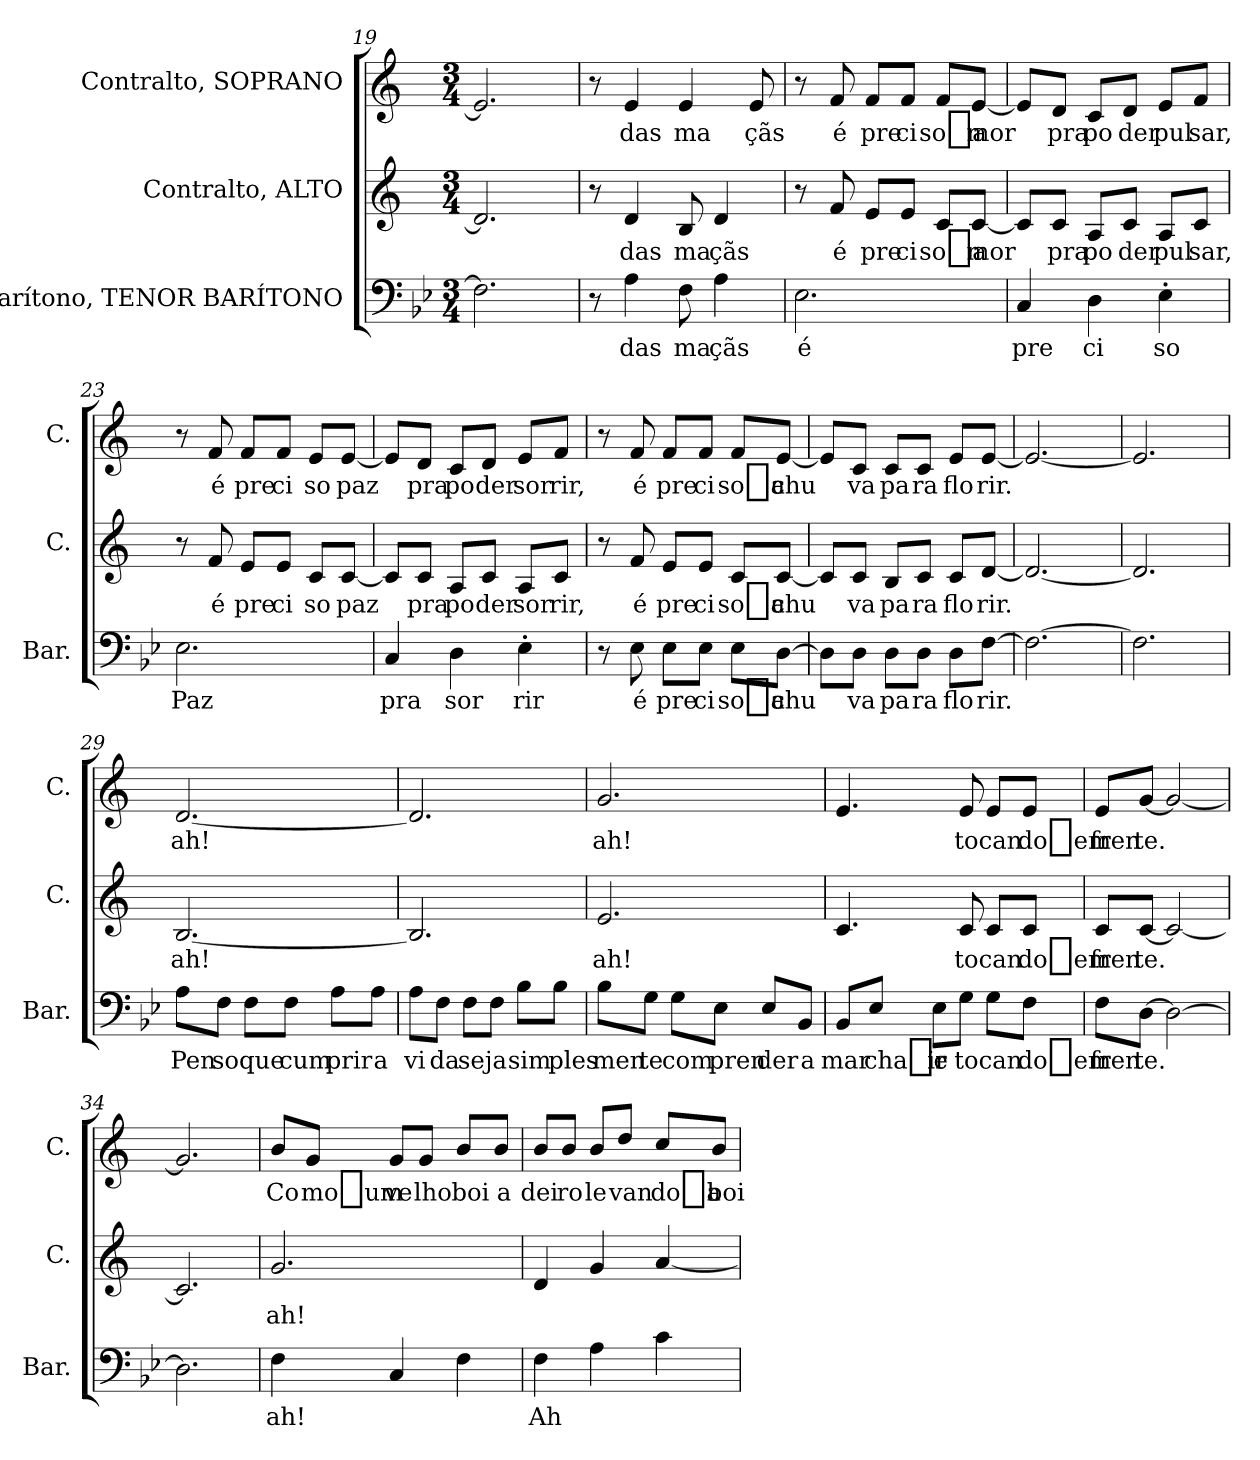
**kern	**text	**kern	**text	**kern	**text
*part3	*part3	*part2	*part2	*part1	*part1
*staff3	*staff3	*staff2	*staff2	*staff1	*staff1
*I"Barítono, TENOR BARÍTONO	*	*I"Contralto, ALTO	*	*I"Contralto, SOPRANO	*
*I'Bar.	*	*I'C.	*	*I'C.	*
*clefF4	*	*clefG2	*	*clefG2	*
*	*	*ITrd1c2	*	*ITrd1c2	*
*k[b-e-]	*	*k[b-e-]	*	*k[b-e-]	*
*M3/4	*	*M3/4	*	*M3/4	*
=19	=19	=19	=19	=19	=19
2.F\]	.	2.c/]	.	2.d/]	.
=20	=20	=20	=20	=20	=20
8r	.	8r	.	8r	.
!	!LO:LY:b	!	!LO:LY:b	!	!LO:LY:b
4A\	das	4c/	das	4d/	das
!	!LO:LY:b	!	!LO:LY:b	!	!LO:LY:b
8F\	ma-	8A/	ma-	4d/	ma
!	!LO:LY:b	!	!LO:LY:b	!	!
4A\	-çãs	4c/	-çãs	.	.
!	!	!	!	!	!LO:LY:b
.	.	.	.	8d/	çãs
=21	=21	=21	=21	=21	=21
!	!LO:LY:b	!	!	!	!
2.E-\	é	8r	.	8r	.
!	!	!	!LO:LY:b	!	!LO:LY:b
.	.	8e-/	é	8e-/	é
!	!	!	!LO:LY:b	!	!LO:LY:b
.	.	8d/L	pre	8e-/L	pre
!	!	!	!LO:LY:b	!	!LO:LY:b
.	.	8d/J	ci	8e-/J	ci
!	!	!	!LO:LY:b	!	!LO:LY:b
.	.	8B-/L	so_a	8e-/L	so_a
!	!	!	!LO:LY:b	!	!LO:LY:b
.	.	[8B-/J	mor	[8d/J	mor
!!LO:PB:g=z
=22	=22	=22	=22	=22	=22
!	!LO:LY:b	!	!	!	!
4C/	pre	8B-/L]	.	8d/L]	.
!	!	!	!LO:LY:b	!	!LO:LY:b
.	.	8B-/J	pra	8c/J	pra
!	!LO:LY:b	!	!LO:LY:b	!	!LO:LY:b
4D\	ci	8G/L	po	8B-/L	po
!	!	!	!LO:LY:b	!	!LO:LY:b
.	.	8B-/J	der	8c/J	der
!	!LO:LY:b	!	!LO:LY:b	!	!LO:LY:b
4E-'\	so	8G/L	pul	8d/L	pul
!	!	!	!LO:LY:b	!	!LO:LY:b
.	.	8B-/J	sar,	8e-/J	sar,
=23	=23	=23	=23	=23	=23
!	!LO:LY:b	!	!	!	!
2.E-\	Paz	8r	.	8r	.
!	!	!	!LO:LY:b	!	!LO:LY:b
.	.	8e-/	é	8e-/	é
!	!	!	!LO:LY:b	!	!LO:LY:b
.	.	8d/L	pre	8e-/L	pre
!	!	!	!LO:LY:b	!	!LO:LY:b
.	.	8d/J	ci	8e-/J	ci
!	!	!	!LO:LY:b	!	!LO:LY:b
.	.	8B-/L	so	8d/L	so
!	!	!	!LO:LY:b	!	!LO:LY:b
.	.	[8B-/J	paz	[8d/J	paz
=24	=24	=24	=24	=24	=24
!	!LO:LY:b	!	!	!	!
4C/	pra	8B-/L]	.	8d/L]	.
!	!	!	!LO:LY:b	!	!LO:LY:b
.	.	8B-/J	pra	8c/J	pra
!	!LO:LY:b	!	!LO:LY:b	!	!LO:LY:b
4D\	sor	8G/L	po	8B-/L	po
!	!	!	!LO:LY:b	!	!LO:LY:b
.	.	8B-/J	der	8c/J	der
!	!LO:LY:b	!	!LO:LY:b	!	!LO:LY:b
4E-'\	rir	8G/L	sor	8d/L	sor
!	!	!	!LO:LY:b	!	!LO:LY:b
.	.	8B-/J	rir,	8e-/J	rir,
!!LO:LB:g=z
=25	=25	=25	=25	=25	=25
8r	.	8r	.	8r	.
!	!LO:LY:b	!	!LO:LY:b	!	!LO:LY:b
8E-\	é	8e-/	é	8e-/	é
!	!LO:LY:b	!	!LO:LY:b	!	!LO:LY:b
8E-\L	pre	8d/L	pre	8e-/L	pre
!	!LO:LY:b	!	!LO:LY:b	!	!LO:LY:b
8E-\J	ci	8d/J	ci	8e-/J	ci
!	!LO:LY:b	!	!LO:LY:b	!	!LO:LY:b
8E-\L	so_a	8B-/L	so_a	8e-/L	so_a
!	!LO:LY:b	!	!LO:LY:b	!	!LO:LY:b
[8D\J	chu	[8B-/J	chu	[8d/J	chu
=26	=26	=26	=26	=26	=26
8D\L]	.	8B-/L]	.	8d/L]	.
!	!LO:LY:b	!	!LO:LY:b	!	!LO:LY:b
8D\J	va	8B-/J	va	8B-/J	va
!	!LO:LY:b	!	!LO:LY:b	!	!LO:LY:b
8D\L	pa	8A/L	pa	8B-/L	pa
!	!LO:LY:b	!	!LO:LY:b	!	!LO:LY:b
8D\J	ra	8B-/J	ra	8B-/J	ra
!	!LO:LY:b	!	!LO:LY:b	!	!LO:LY:b
8D\L	flo	8B-/L	flo	8d/L	flo
!	!LO:LY:b	!	!LO:LY:b	!	!LO:LY:b
[8F\J	rir.	[8c/J	rir.	[8d/J	rir.
=27	=27	=27	=27	=27	=27
2.F\_	.	2.c/_	.	2.d/_	.
=28	=28	=28	=28	=28	=28
2.F\]	.	2.c/]	.	2.d/]	.
=29	=29	=29	=29	=29	=29
!	!LO:LY:b	!	!LO:LY:b	!	!LO:LY:b
8A\L	Pen	[2.A/	ah!	[2.c/	ah!
!	!LO:LY:b	!	!	!	!
8F\J	so	.	.	.	.
!	!LO:LY:b	!	!	!	!
8F\L	que	.	.	.	.
!	!LO:LY:b	!	!	!	!
8F\J	cum	.	.	.	.
!	!LO:LY:b	!	!	!	!
8A\L	prir	.	.	.	.
!	!LO:LY:b	!	!	!	!
8A\J	a	.	.	.	.
!!LO:LB:g=z
=30	=30	=30	=30	=30	=30
!	!LO:LY:b	!	!	!	!
8A\L	vi	2.A/]	.	2.c/]	.
!	!LO:LY:b	!	!	!	!
8F\J	da	.	.	.	.
!	!LO:LY:b	!	!	!	!
8F\L	se	.	.	.	.
!	!LO:LY:b	!	!	!	!
8F\J	ja	.	.	.	.
!	!LO:LY:b	!	!	!	!
8B-\L	sim	.	.	.	.
!	!LO:LY:b	!	!	!	!
8B-\J	ples	.	.	.	.
=31	=31	=31	=31	=31	=31
!	!LO:LY:b	!	!LO:LY:b	!	!LO:LY:b
8B-\L	men	2.d/	ah!	2.f/	ah!
!	!LO:LY:b	!	!	!	!
8G\J	te	.	.	.	.
!	!LO:LY:b	!	!	!	!
8G\L	com	.	.	.	.
!	!LO:LY:b	!	!	!	!
8E-\J	pren	.	.	.	.
!	!LO:LY:b	!	!	!	!
8E-/L	der	.	.	.	.
!	!LO:LY:b	!	!	!	!
8BB-/J	a	.	.	.	.
=32	=32	=32	=32	=32	=32
!	!LO:LY:b	!	!	!	!
8BB-/L	mar	4.B-/	.	4.d/	.
!	!LO:LY:b	!	!	!	!
8E-/J	cha_e	.	.	.	.
!	!LO:LY:b	!	!	!	!
8E-\L	ir	.	.	.	.
!	!LO:LY:b	!	!LO:LY:b	!	!LO:LY:b
8G\J	to	8B-/	to	8d/	to
!	!LO:LY:b	!	!LO:LY:b	!	!LO:LY:b
8G\L	can	8B-/L	can	8d/L	can
!	!LO:LY:b	!	!LO:LY:b	!	!LO:LY:b
8F\J	do_em	8B-/J	do_em	8d/J	do_em
=33	=33	=33	=33	=33	=33
!	!LO:LY:b	!	!LO:LY:b	!	!LO:LY:b
8F\L	fren	8B-/L	fren	8d/L	fren
!	!LO:LY:b	!	!LO:LY:b	!	!LO:LY:b
[8D\J	te.	[8B-/J	te.	[8f/J	te.
2D\_	.	2B-/_	.	2f/_	.
!!LO:PB:g=z
=34	=34	=34	=34	=34	=34
2.D\]	.	2.B-/]	.	2.f/]	.
=35	=35	=35	=35	=35	=35
!	!LO:LY:b	!	!LO:LY:b	!	!LO:LY:b
4F\	ah!	2.f/	ah!	8a/L	Co
!	!	!	!	!	!LO:LY:b
.	.	.	.	8f/J	mo_um
!	!	!	!	!	!LO:LY:b
4C/	.	.	.	8f/L	ve
!	!	!	!	!	!LO:LY:b
.	.	.	.	8f/J	lho
!	!	!	!	!	!LO:LY:b
4F\	.	.	.	8a/L	boi
!	!	!	!	!	!LO:LY:b
.	.	.	.	8a/J	a
=36	=36	=36	=36	=36	=36
!	!LO:LY:b	!	!	!	!LO:LY:b
4F\	Ah	4c/	.	8a/L	dei
!	!	!	!	!	!LO:LY:b
.	.	.	.	8a/J	ro
!	!	!	!	!	!LO:LY:b
4A\	.	4f/	.	8a/L	le
!	!	!	!	!	!LO:LY:b
.	.	.	.	8cc/J	van
!	!	!	!	!	!LO:LY:b
4c\	.	[4g/	.	8b-/L	do_a
!	!	!	!	!	!LO:LY:b
.	.	.	.	8a/J	boi
=	=	=	=	=	=
*-	*-	*-	*-	*-	*-
